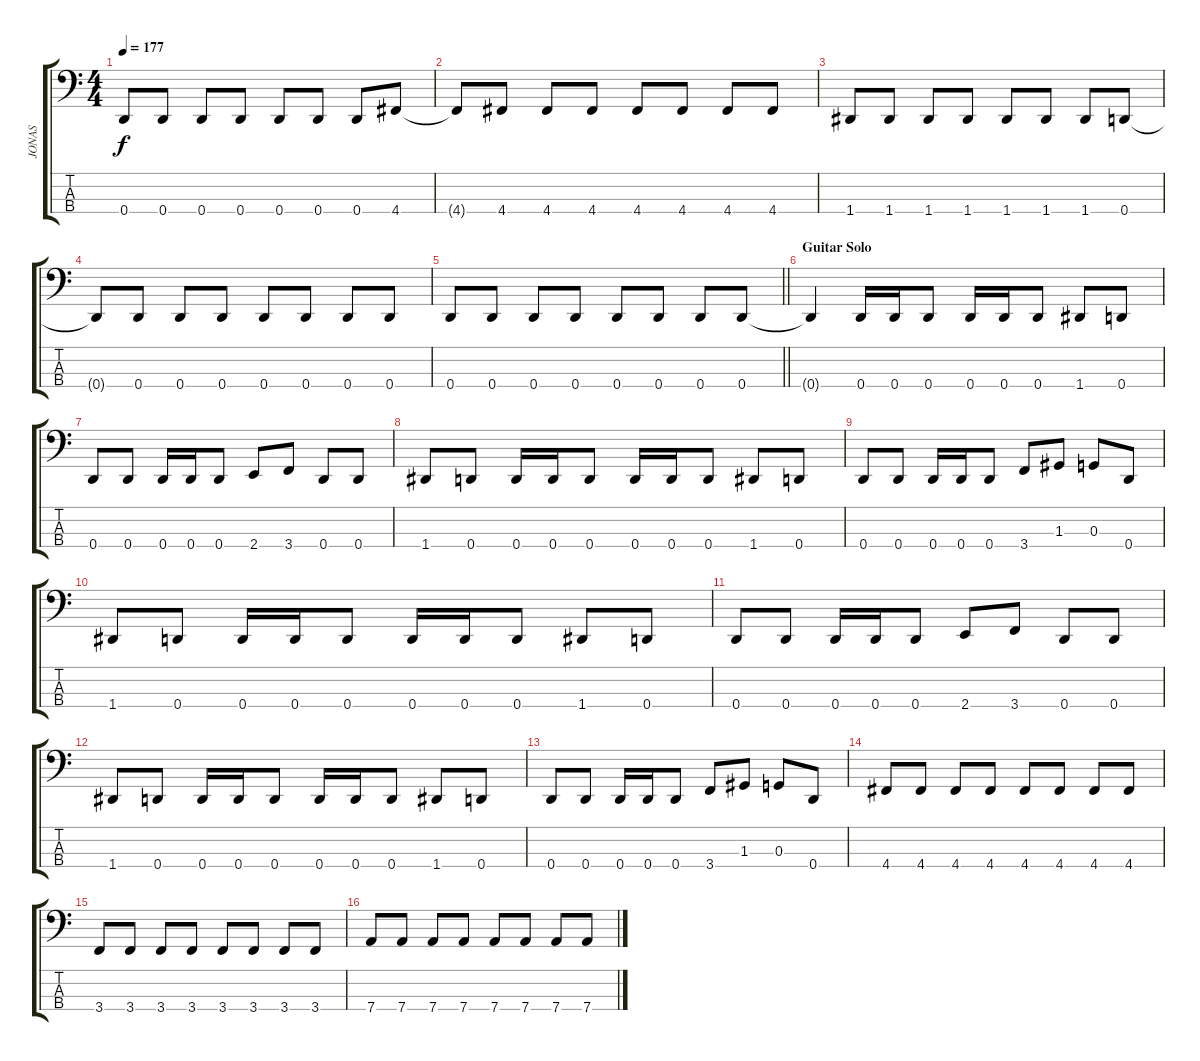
\track ("JONAS" "JONAS") {instrument electricbasspick}
\staff {score tabs}
\tuning (F2 C2 G1 D1) {hide}
\ts (4 4)
\tempo 177
\clef f4
\ks c
0.4.8{dy f} 0.4.8 0.4.8 0.4.8 0.4.8 0.4.8 0.4.8 4.4.8 |
4.4{t}.8 4.4.8 4.4.8 4.4.8 4.4.8 4.4.8 4.4.8 4.4.8 |
1.4.8 1.4.8 1.4.8 1.4.8 1.4.8 1.4.8 1.4.8 0.4.8 |
0.4{t}.8 0.4.8 0.4.8 0.4.8 0.4.8 0.4.8 0.4.8 0.4.8 |
\barLineRight lightlight
0.4.8 0.4.8 0.4.8 0.4.8 0.4.8 0.4.8 0.4.8 0.4.8 |
\section ("" "Guitar Solo")
0.4{t}.4 0.4.16 0.4.16 0.4.8 0.4.16 0.4.16 0.4.8 1.4.8 0.4.8 |
0.4.8 0.4.8 0.4.16 0.4.16 0.4.8 2.4.8 3.4.8 0.4.8 0.4.8 |
1.4.8 0.4.8 0.4.16 0.4.16 0.4.8 0.4.16 0.4.16 0.4.8 1.4.8 0.4.8 |
0.4.8 0.4.8 0.4.16 0.4.16 0.4.8 3.4.8 1.3.8 0.3.8 0.4.8 |
1.4.8 0.4.8 0.4.16 0.4.16 0.4.8 0.4.16 0.4.16 0.4.8 1.4.8 0.4.8 |
0.4.8 0.4.8 0.4.16 0.4.16 0.4.8 2.4.8 3.4.8 0.4.8 0.4.8 |
1.4.8 0.4.8 0.4.16 0.4.16 0.4.8 0.4.16 0.4.16 0.4.8 1.4.8 0.4.8 |
0.4.8 0.4.8 0.4.16 0.4.16 0.4.8 3.4.8 1.3.8 0.3.8 0.4.8 |
4.4.8 4.4.8 4.4.8 4.4.8 4.4.8 4.4.8 4.4.8 4.4.8 |
3.4.8 3.4.8 3.4.8 3.4.8 3.4.8 3.4.8 3.4.8 3.4.8 |
7.4.8 7.4.8 7.4.8 7.4.8 7.4.8 7.4.8 7.4.8 7.4.8
